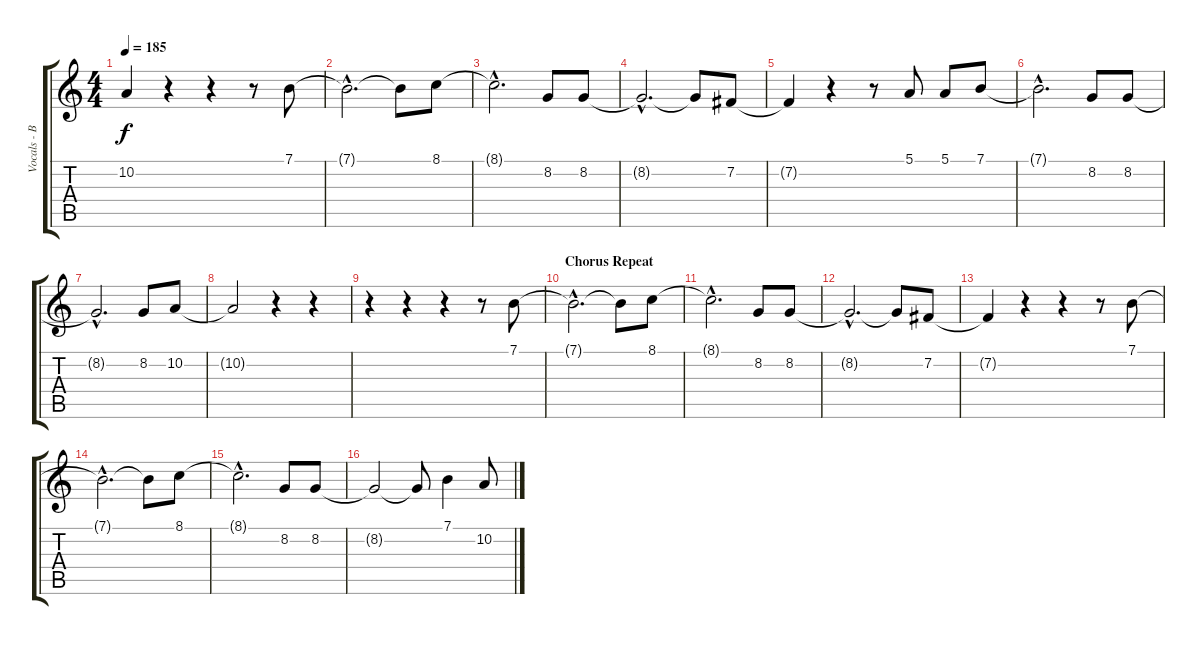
\track ("Vocals - Bruce" "Vocals - B") {instrument lead2sawtooth}
\staff {score tabs}
\tuning (E4 B3 G3 D3 A2 E2) {hide}
\ts (4 4)
\tempo 185
\clef g2
\ks c
10.2{t}.4{dy f} r.4 r.4 r.8 7.1.8 |
7.1{hac t}.2{d} 7.1{t}.8 8.1.8 |
8.1{hac t}.2{d} 8.2.8 8.2.8 |
8.2{hac t}.2{d} 8.2{t}.8 7.2.8 |
7.2{t}.4 r.4 r.8 5.1.8 5.1.8 7.1.8 |
7.1{hac t}.2{d} 8.2.8 8.2.8 |
8.2{hac t}.2{d} 8.2.8 10.2.8 |
10.2{t}.2 r.4 r.4 |
r.4 r.4 r.4 r.8 7.1.8 |
\section ("" "Chorus Repeat")
7.1{hac t}.2{d} 7.1{t}.8 8.1.8 |
8.1{hac t}.2{d} 8.2.8 8.2.8 |
8.2{hac t}.2{d} 8.2{t}.8 7.2.8 |
7.2{t}.4 r.4 r.4 r.8 7.1.8 |
7.1{hac t}.2{d} 7.1{t}.8 8.1.8 |
8.1{hac t}.2{d} 8.2.8 8.2.8 |
8.2{t}.2 8.2{t}.8 7.1.4 10.2.8
